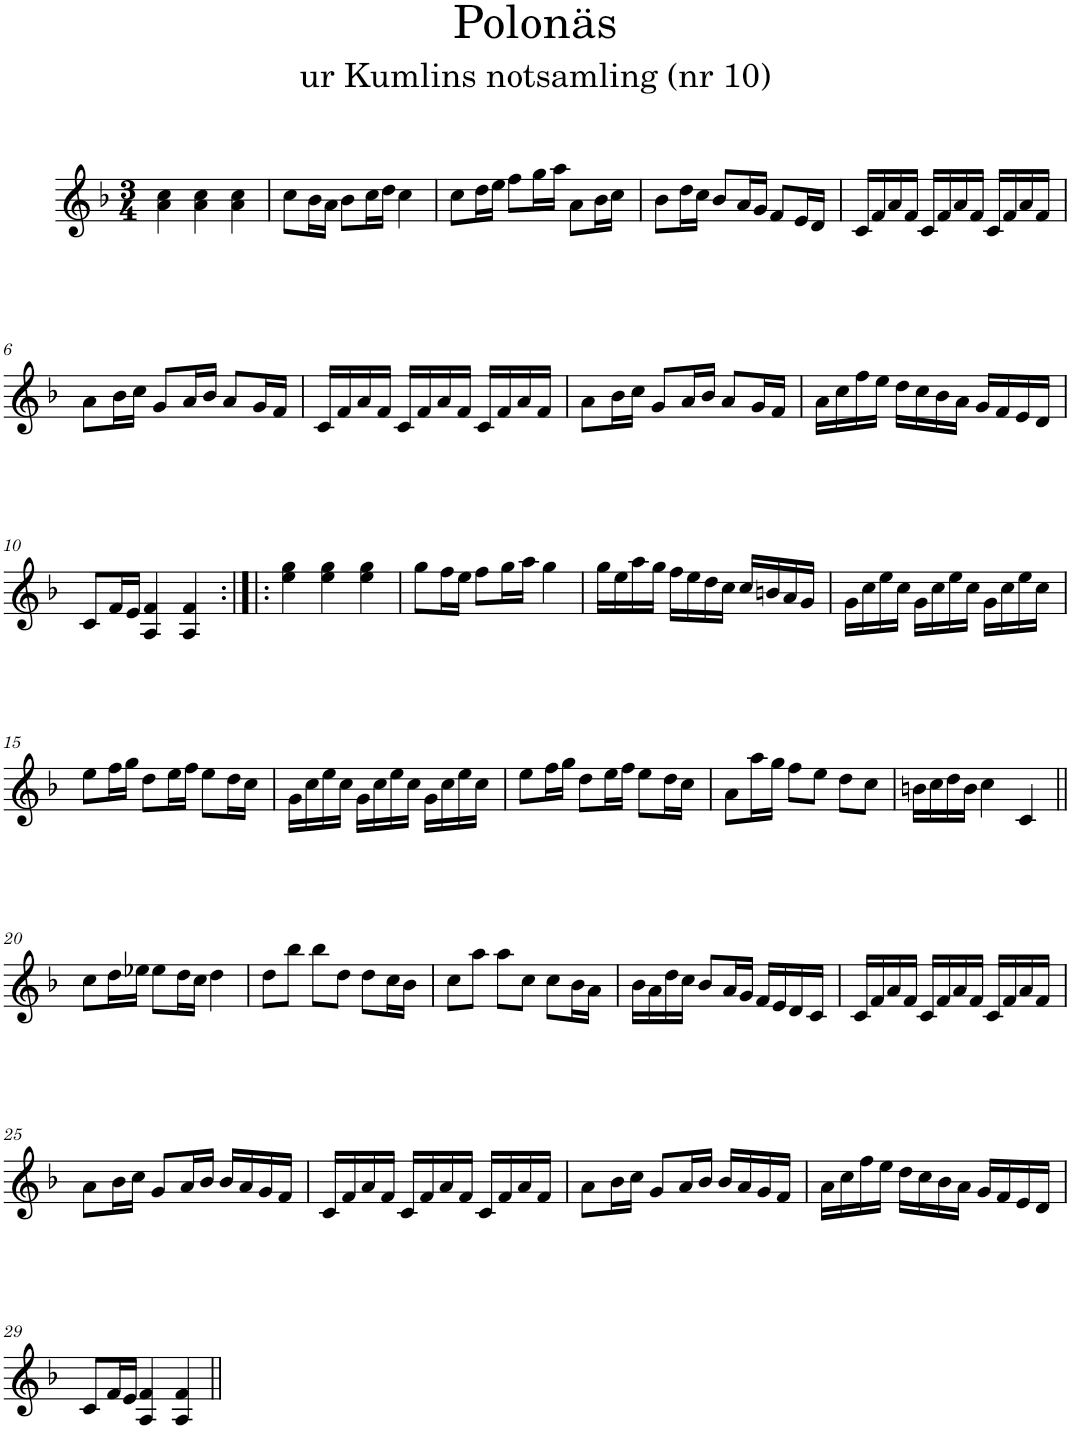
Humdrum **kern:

**kern
*part1
*staff1
*I"Piano
*I'Pno
*clefG2
*k[b-]
*F:
*M3/4
=1
4a\ 4cc\
4a\ 4cc\
4a\ 4cc\
=2
8cc\L
16b-\L
16a\JJ
8b-\L
16cc\L
16dd\JJ
4cc\
=3
8cc\L
16dd\L
16ee\JJ
8ff\L
16gg\L
16aa\JJ
8a\L
16b-\L
16cc\JJ
=4
8b-\L
16dd\L
16cc\JJ
8b-/L
16a/L
16g/JJ
8f/L
16e/L
16d/JJ
=5
16c/LL
16f/
16a/
16f/JJ
16c/LL
16f/
16a/
16f/JJ
16c/LL
16f/
16a/
16f/JJ
!!LO:LB:g=z
=6
8a\L
16b-\L
16cc\JJ
8g/L
16a/L
16b-/JJ
8a/L
16g/L
16f/JJ
=7
16c/LL
16f/
16a/
16f/JJ
16c/LL
16f/
16a/
16f/JJ
16c/LL
16f/
16a/
16f/JJ
=8
8a\L
16b-\L
16cc\JJ
8g/L
16a/L
16b-/JJ
8a/L
16g/L
16f/JJ
=9
16a\LL
16cc\
16ff\
16ee\JJ
16dd\LL
16cc\
16b-\
16a\JJ
16g/LL
16f/
16e/
16d/JJ
!!LO:LB:g=z
=10
8c/L
16f/L
16e/JJ
4A/ 4f/
4A/ 4f/
=11:|!|:
4ee\ 4gg\
4ee\ 4gg\
4ee\ 4gg\
=12
8gg\L
16ff\L
16ee\JJ
8ff\L
16gg\L
16aa\JJ
4gg\
=13
16gg\LL
16ee\
16aa\
16gg\JJ
16ff\LL
16ee\
16dd\
16cc\JJ
16cc/LL
16bn/
16a/
16g/JJ
=14
16g\LL
16cc\
16ee\
16cc\JJ
16g\LL
16cc\
16ee\
16cc\JJ
16g\LL
16cc\
16ee\
16cc\JJ
!!LO:LB:g=z
=15
8ee\L
16ff\L
16gg\JJ
8dd\L
16ee\L
16ff\JJ
8ee\L
16dd\L
16cc\JJ
=16
16g\LL
16cc\
16ee\
16cc\JJ
16g\LL
16cc\
16ee\
16cc\JJ
16g\LL
16cc\
16ee\
16cc\JJ
=17
8ee\L
16ff\L
16gg\JJ
8dd\L
16ee\L
16ff\JJ
8ee\L
16dd\L
16cc\JJ
=18
8a\L
16aa\L
16gg\JJ
8ff\L
8ee\J
8dd\L
8cc\J
=19
16bn\LL
16cc\
16dd\
16b\JJ
4cc\
4c/
!!LO:LB:g=z
=20||
8cc\L
16dd\L
16ee-X\JJ
8ee-\L
16dd\L
16cc\JJ
4dd\
=21
8dd\L
8bb-\J
8bb-\L
8dd\J
8dd\L
16cc\L
16b-\JJ
=22
8cc\L
8aa\J
8aa\L
8cc\J
8cc\L
16b-\L
16a\JJ
=23
16b-\LL
16a\
16dd\
16cc\JJ
8b-/L
16a/L
16g/JJ
16f/LL
16e/
16d/
16c/JJ
=24
16c/LL
16f/
16a/
16f/JJ
16c/LL
16f/
16a/
16f/JJ
16c/LL
16f/
16a/
16f/JJ
!!LO:LB:g=z
=25
8a\L
16b-\L
16cc\JJ
8g/L
16a/L
16b-/JJ
16b-/LL
16a/
16g/
16f/JJ
=26
16c/LL
16f/
16a/
16f/JJ
16c/LL
16f/
16a/
16f/JJ
16c/LL
16f/
16a/
16f/JJ
=27
8a\L
16b-\L
16cc\JJ
8g/L
16a/L
16b-/JJ
16b-/LL
16a/
16g/
16f/JJ
=28
16a\LL
16cc\
16ff\
16ee\JJ
16dd\LL
16cc\
16b-\
16a\JJ
16g/LL
16f/
16e/
16d/JJ
!!LO:LB:g=z
=29
8c/L
16f/L
16e/JJ
4A/ 4f/
4A/ 4f/
=||
*-
